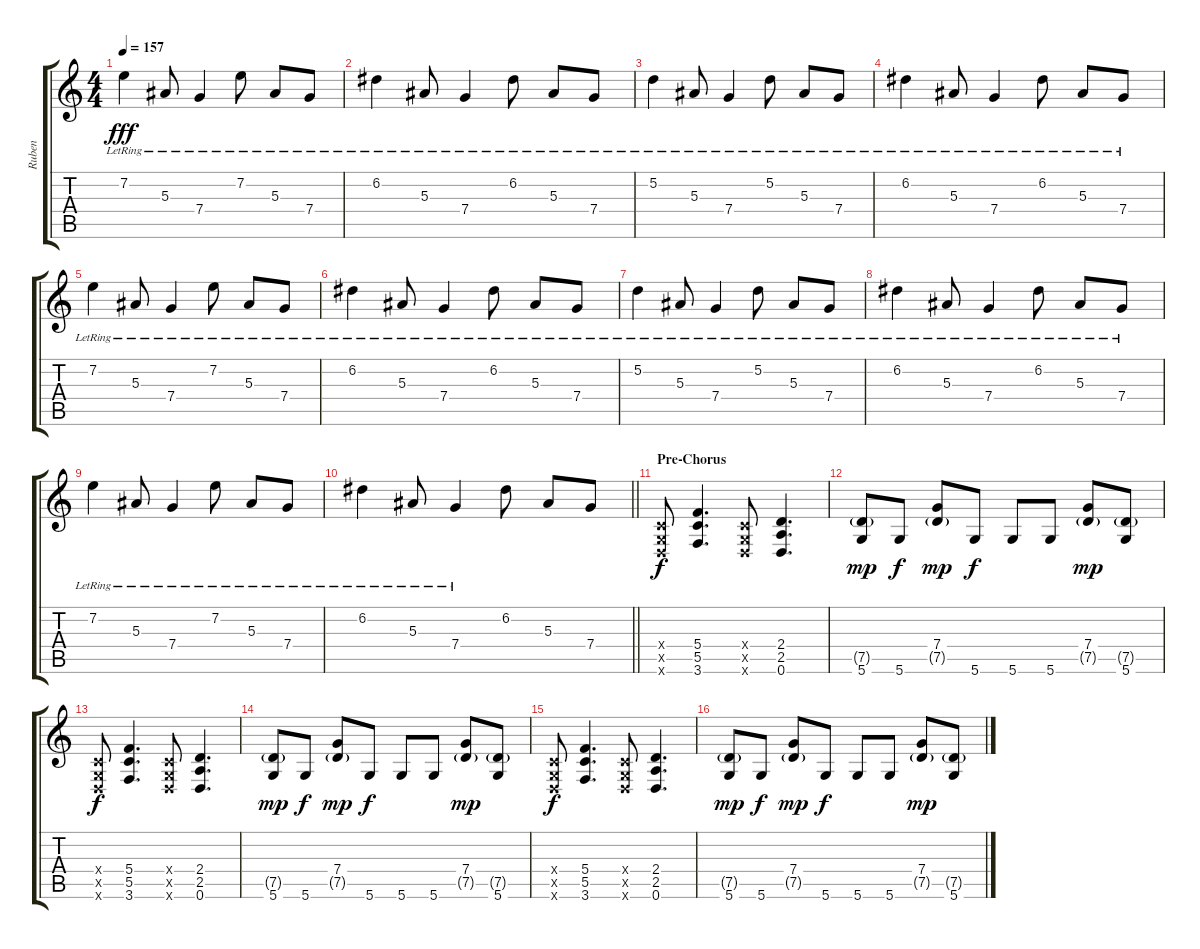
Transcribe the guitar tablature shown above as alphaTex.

\track ("Ruben" "Ruben") {instrument overdrivenguitar}
\staff {score tabs}
\tuning (D4 A3 F3 C3 G2 D2) {hide}
\ts (4 4)
\tempo 157
\clef g2
\ks c
7.2{lr}.4{dy fff} 5.3{lr}.8 7.4{lr}.4 7.2{lr}.8 5.3{lr}.8 7.4{lr}.8 |
6.2{lr}.4 5.3{lr}.8 7.4{lr}.4 6.2{lr}.8 5.3{lr}.8 7.4{lr}.8 |
5.2{lr}.4 5.3{lr}.8 7.4{lr}.4 5.2{lr}.8 5.3{lr}.8 7.4{lr}.8 |
6.2{lr}.4 5.3{lr}.8 7.4{lr}.4 6.2{lr}.8 5.3{lr}.8 7.4{lr}.8 |
7.2{lr}.4 5.3{lr}.8 7.4{lr}.4 7.2{lr}.8 5.3{lr}.8 7.4{lr}.8 |
6.2{lr}.4 5.3{lr}.8 7.4{lr}.4 6.2{lr}.8 5.3{lr}.8 7.4{lr}.8 |
5.2{lr}.4 5.3{lr}.8 7.4{lr}.4 5.2{lr}.8 5.3{lr}.8 7.4{lr}.8 |
6.2{lr}.4 5.3{lr}.8 7.4{lr}.4 6.2{lr}.8 5.3{lr}.8 7.4{lr}.8 |
7.2{lr}.4 5.3{lr}.8 7.4{lr}.4 7.2{lr}.8 5.3{lr}.8 7.4{lr}.8 |
\barLineRight lightlight
6.2{lr}.4 5.3{lr}.8 7.4{lr}.4 6.2.8 5.3.8 7.4.8 |
\section ("" "Pre-Chorus")
(0.4{x} 0.5{x} 0.6{x}).8{dy f volume 15} (5.4 5.5 3.6).4{d} (0.4{x} 0.5{x} 0.6{x}).8 (2.4 2.5 0.6).4{d} |
(7.5{g} 5.6).8{dy mp} 5.6.8{dy f} (7.4 7.5{g}).8{dy mp} 5.6.8{dy f} 5.6.8 5.6.8 (7.4 7.5{g}).8{dy mp} (7.5{g} 5.6).8 |
(0.4{x} 0.5{x} 0.6{x}).8{dy f} (5.4 5.5 3.6).4{d} (0.4{x} 0.5{x} 0.6{x}).8 (2.4 2.5 0.6).4{d} |
(7.5{g} 5.6).8{dy mp} 5.6.8{dy f} (7.4 7.5{g}).8{dy mp} 5.6.8{dy f} 5.6.8 5.6.8 (7.4 7.5{g}).8{dy mp} (7.5{g} 5.6).8 |
(0.4{x} 0.5{x} 0.6{x}).8{dy f} (5.4 5.5 3.6).4{d} (0.4{x} 0.5{x} 0.6{x}).8 (2.4 2.5 0.6).4{d} |
(7.5{g} 5.6).8{dy mp} 5.6.8{dy f} (7.4 7.5{g}).8{dy mp} 5.6.8{dy f} 5.6.8 5.6.8 (7.4 7.5{g}).8{dy mp} (7.5{g} 5.6).8
